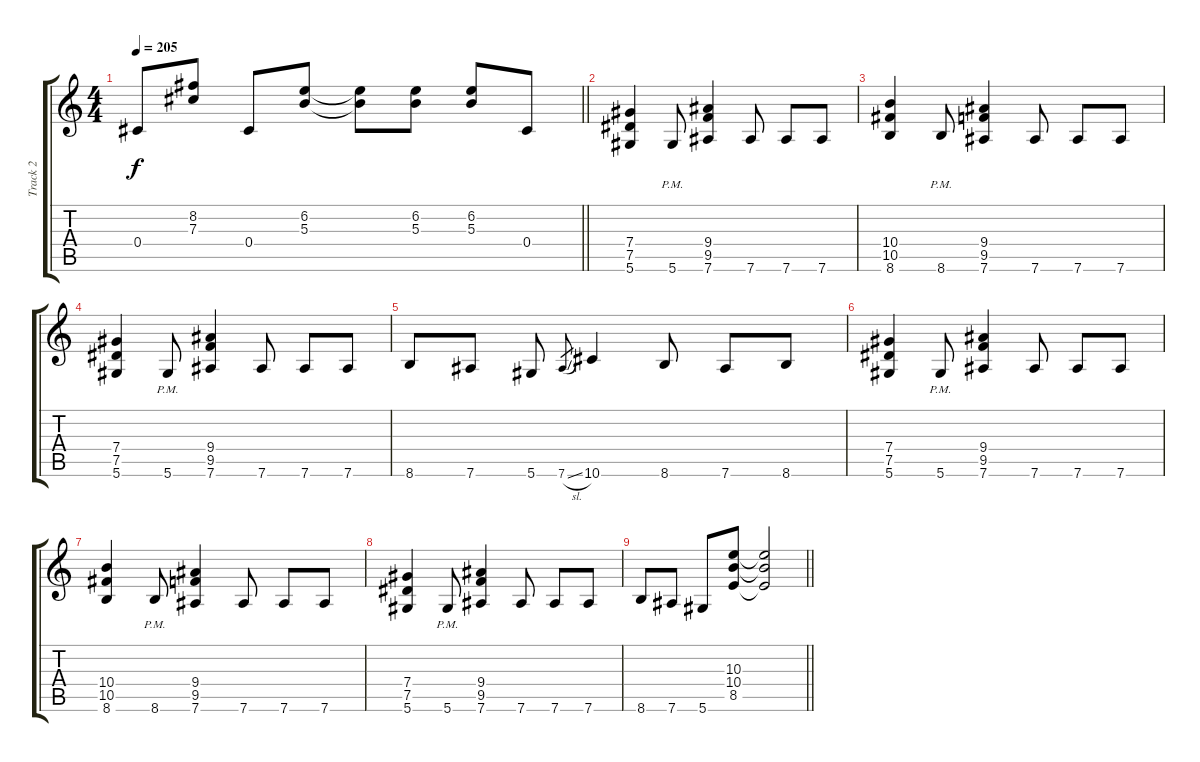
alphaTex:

\track ("Track 2" "Track 2") {instrument distortionguitar}
\staff {score tabs}
\tuning (Eb4 Bb3 Gb3 Db3 Ab2 Eb2) {hide}
\ts (4 4)
\tempo 205
\clef g2
\barLineRight lightlight
\ks c
0.4.8{dy f} (8.2 7.3).8 0.4.8 (6.2 5.3).8 (6.2{t} 5.3{t}).8 (6.2 5.3).8 (6.2 5.3).8 0.4.8 |
(7.4 7.5 5.6).4 5.6{pm}.8 (9.4 9.5 7.6).4 7.6.8 7.6.8 7.6.8 |
(10.4 10.5 8.6).4 8.6{pm}.8 (9.4 9.5 7.6).4 7.6.8 7.6.8 7.6.8 |
(7.4 7.5 5.6).4 5.6{pm}.8 (9.4 9.5 7.6).4 7.6.8 7.6.8 7.6.8 |
8.6.8 7.6.8 5.6.8 7.6{sl}.8{gr} 10.6.4 8.6.8 7.6.8 8.6.8 |
(7.4 7.5 5.6).4 5.6{pm}.8 (9.4 9.5 7.6).4 7.6.8 7.6.8 7.6.8 |
(10.4 10.5 8.6).4 8.6{pm}.8 (9.4 9.5 7.6).4 7.6.8 7.6.8 7.6.8 |
(7.4 7.5 5.6).4 5.6{pm}.8 (9.4 9.5 7.6).4 7.6.8 7.6.8 7.6.8 |
\barLineRight lightlight
8.6.8 7.6.8 5.6.8 (10.3 10.4 8.5).8 (10.3{t} 10.4{t} 8.5{t}).2
